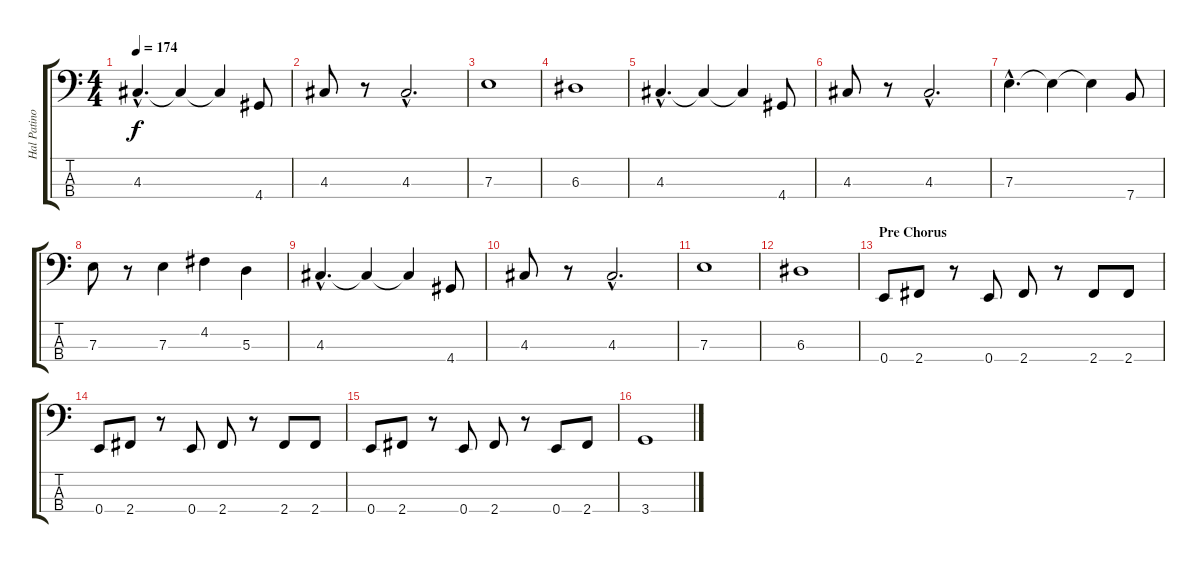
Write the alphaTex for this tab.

\track ("Hal Patino" "Hal Patino") {instrument electricbassfinger}
\staff {score tabs}
\tuning (G2 D2 A1 E1) {hide}
\ts (4 4)
\tempo 174
\clef f4
\ks c
4.3{hac}.4{d dy f} 4.3{t}.4 4.3{t}.4 4.4.8 |
4.3.8 r.8 4.3{hac}.2{d} |
7.3.1 |
6.3.1 |
4.3{hac}.4{d} 4.3{t}.4 4.3{t}.4 4.4.8 |
4.3.8 r.8 4.3{hac}.2{d} |
7.3{hac}.4{d} 7.3{t}.4 7.3{t}.4 7.4.8 |
7.3.8 r.8 7.3.4 4.2.4 5.3.4 |
4.3{hac}.4{d} 4.3{t}.4 4.3{t}.4 4.4.8 |
4.3.8 r.8 4.3{hac}.2{d} |
7.3.1 |
6.3.1 |
\section ("" "Pre Chorus")
0.4.8 2.4.8 r.8 0.4.8 2.4.8 r.8 2.4.8 2.4.8 |
0.4.8 2.4.8 r.8 0.4.8 2.4.8 r.8 2.4.8 2.4.8 |
0.4.8 2.4.8 r.8 0.4.8 2.4.8 r.8 0.4.8 2.4.8 |
3.4.1
